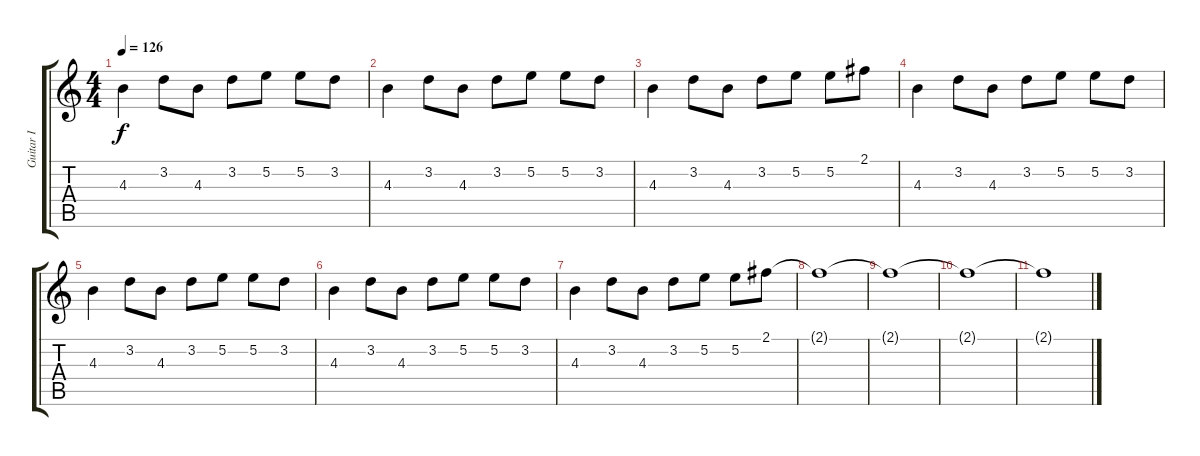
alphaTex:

\track ("Guitar I" "Guitar I") {instrument overdrivenguitar}
\staff {score tabs}
\tuning (E4 B3 G3 D3 A2 E2) {hide}
\ts (4 4)
\tempo 126
\clef g2
\ks c
4.3.4{dy f} 3.2.8 4.3.8 3.2.8 5.2.8 5.2.8 3.2.8 |
4.3.4 3.2.8 4.3.8 3.2.8 5.2.8 5.2.8 3.2.8 |
4.3.4 3.2.8 4.3.8 3.2.8 5.2.8 5.2.8 2.1.8 |
4.3.4 3.2.8 4.3.8 3.2.8 5.2.8 5.2.8 3.2.8 |
4.3.4 3.2.8 4.3.8 3.2.8 5.2.8 5.2.8 3.2.8 |
4.3.4 3.2.8 4.3.8 3.2.8 5.2.8 5.2.8 3.2.8 |
4.3.4 3.2.8 4.3.8 3.2.8 5.2.8 5.2.8 2.1.8 |
2.1{t}.1 |
2.1{t}.1 |
2.1{t}.1 |
2.1{t}.1
